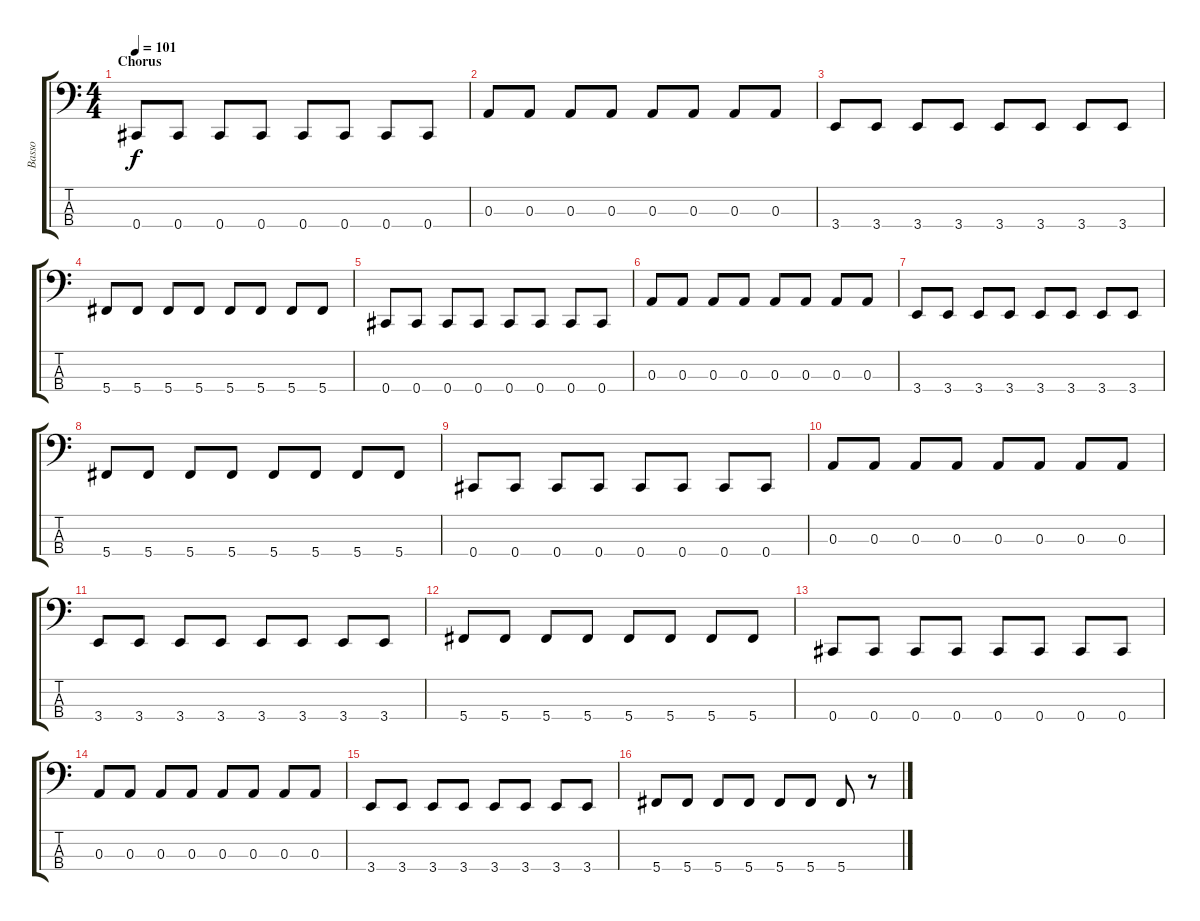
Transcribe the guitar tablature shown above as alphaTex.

\track ("Basso" "Basso") {instrument electricbassfinger}
\staff {score tabs}
\tuning (G2 D2 A1 Db1) {hide}
\ts (4 4)
\section ("" "Chorus")
\tempo 101
\clef f4
\ks c
0.4.8{dy f} 0.4.8 0.4.8 0.4.8 0.4.8 0.4.8 0.4.8 0.4.8 |
0.3.8 0.3.8 0.3.8 0.3.8 0.3.8 0.3.8 0.3.8 0.3.8 |
3.4.8 3.4.8 3.4.8 3.4.8 3.4.8 3.4.8 3.4.8 3.4.8 |
5.4.8 5.4.8 5.4.8 5.4.8 5.4.8 5.4.8 5.4.8 5.4.8 |
0.4.8 0.4.8 0.4.8 0.4.8 0.4.8 0.4.8 0.4.8 0.4.8 |
0.3.8 0.3.8 0.3.8 0.3.8 0.3.8 0.3.8 0.3.8 0.3.8 |
3.4.8 3.4.8 3.4.8 3.4.8 3.4.8 3.4.8 3.4.8 3.4.8 |
5.4.8 5.4.8 5.4.8 5.4.8 5.4.8 5.4.8 5.4.8 5.4.8 |
0.4.8 0.4.8 0.4.8 0.4.8 0.4.8 0.4.8 0.4.8 0.4.8 |
0.3.8 0.3.8 0.3.8 0.3.8 0.3.8 0.3.8 0.3.8 0.3.8 |
3.4.8 3.4.8 3.4.8 3.4.8 3.4.8 3.4.8 3.4.8 3.4.8 |
5.4.8 5.4.8 5.4.8 5.4.8 5.4.8 5.4.8 5.4.8 5.4.8 |
0.4.8 0.4.8 0.4.8 0.4.8 0.4.8 0.4.8 0.4.8 0.4.8 |
0.3.8 0.3.8 0.3.8 0.3.8 0.3.8 0.3.8 0.3.8 0.3.8 |
3.4.8 3.4.8 3.4.8 3.4.8 3.4.8 3.4.8 3.4.8 3.4.8 |
5.4.8 5.4.8 5.4.8 5.4.8 5.4.8 5.4.8 5.4.8 r.8
